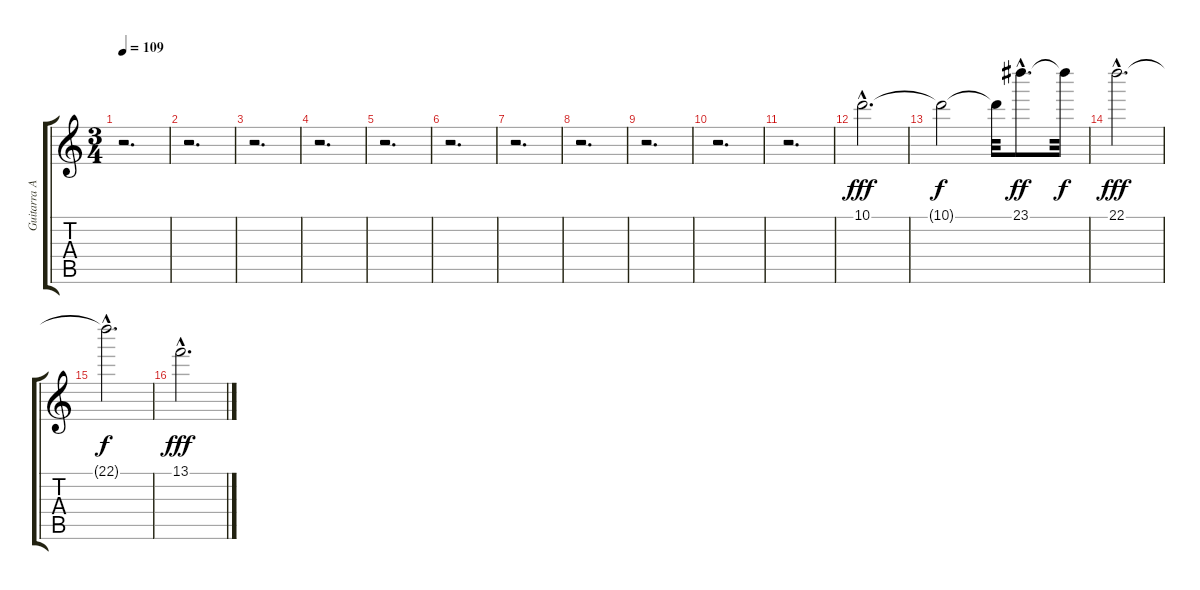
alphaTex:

\track ("Guitarra Aux. " "Guitarra A") {instrument distortionguitar}
\staff {score tabs}
\tuning (E4 B3 G3 D3 A2 E2) {hide}
\ts (3 4)
\tempo 109
\clef g2
\ks c
r.2{d dy f} |
r.2{d} |
r.2{d} |
r.2{d} |
r.2{d} |
r.2{d} |
r.2{d} |
r.2{d} |
r.2{d} |
r.2{d} |
r.2{d} |
10.1{hac}.2{d dy fff volume 15 balance 6 instrument overdrivenguitar} |
10.1{t}.2{dy f} 10.1{t}.32 23.1{hac}.8{d dy ff balance 11} 23.1{t}.32{dy f} |
22.1{hac}.2{d dy fff} |
22.1{hac t}.2{d dy f} |
13.1{hac}.2{d dy fff balance 5}
